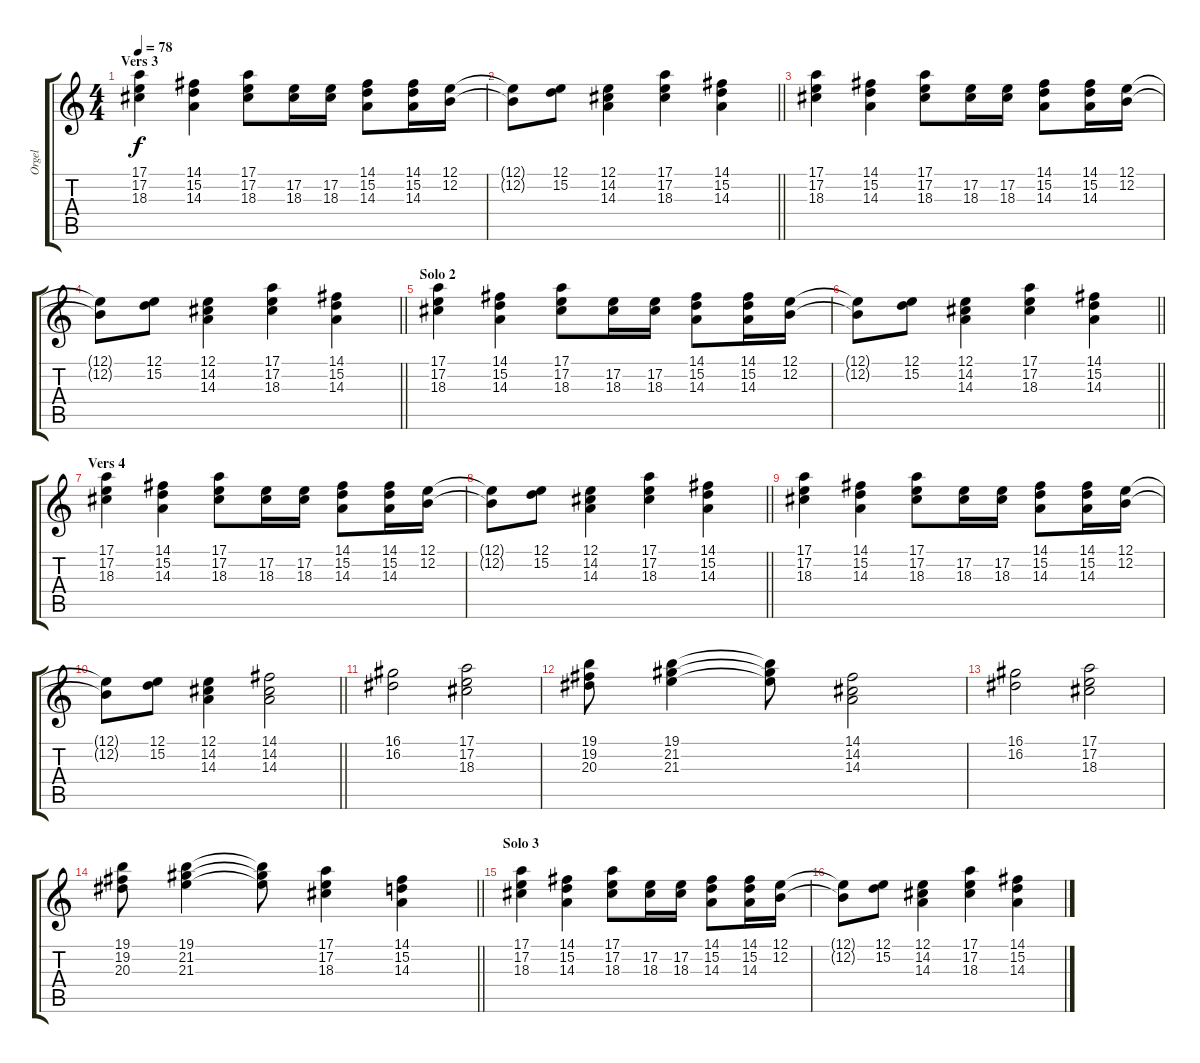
\track ("Orgel" "Orgel") {instrument drawbarorgan}
\staff {score tabs}
\tuning (E4 B3 G3 D3 A2 E2) {hide}
\ts (4 4)
\section ("" "Vers 3")
\tempo 78
\clef g2
\ks c
(17.1 17.2 18.3).4{dy f} (14.1 15.2 14.3).4 (17.1 17.2 18.3).8 (17.2 18.3).16 (17.2 18.3).16 (14.1 15.2 14.3).8 (14.1 15.2 14.3).16 (12.1 12.2).16 |
\barLineRight lightlight
(12.1{t} 12.2{t}).8 (12.1 15.2).8 (12.1 14.2 14.3).4 (17.1 17.2 18.3).4 (14.1 15.2 14.3).4 |
(17.1 17.2 18.3).4 (14.1 15.2 14.3).4 (17.1 17.2 18.3).8 (17.2 18.3).16 (17.2 18.3).16 (14.1 15.2 14.3).8 (14.1 15.2 14.3).16 (12.1 12.2).16 |
\barLineRight lightlight
(12.1{t} 12.2{t}).8 (12.1 15.2).8 (12.1 14.2 14.3).4 (17.1 17.2 18.3).4 (14.1 15.2 14.3).4 |
\section ("" "Solo 2")
(17.1 17.2 18.3).4 (14.1 15.2 14.3).4 (17.1 17.2 18.3).8 (17.2 18.3).16 (17.2 18.3).16 (14.1 15.2 14.3).8 (14.1 15.2 14.3).16 (12.1 12.2).16 |
\barLineRight lightlight
(12.1{t} 12.2{t}).8 (12.1 15.2).8 (12.1 14.2 14.3).4 (17.1 17.2 18.3).4 (14.1 15.2 14.3).4 |
\section ("" "Vers 4")
(17.1 17.2 18.3).4 (14.1 15.2 14.3).4 (17.1 17.2 18.3).8 (17.2 18.3).16 (17.2 18.3).16 (14.1 15.2 14.3).8 (14.1 15.2 14.3).16 (12.1 12.2).16 |
\barLineRight lightlight
(12.1{t} 12.2{t}).8 (12.1 15.2).8 (12.1 14.2 14.3).4 (17.1 17.2 18.3).4 (14.1 15.2 14.3).4 |
(17.1 17.2 18.3).4 (14.1 15.2 14.3).4 (17.1 17.2 18.3).8 (17.2 18.3).16 (17.2 18.3).16 (14.1 15.2 14.3).8 (14.1 15.2 14.3).16 (12.1 12.2).16 |
\barLineRight lightlight
(12.1{t} 12.2{t}).8 (12.1 15.2).8 (12.1 14.2 14.3).4 (14.1 14.2 14.3).2 |
(16.1 16.2).2 (17.1 17.2 18.3).2 |
(19.1 19.2 20.3).8{volume 8} (19.1 21.2 21.3).4 (19.1{t} 21.2{t} 21.3{t}).8 (14.1 14.2 14.3).2{volume 6} |
(16.1 16.2).2 (17.1 17.2 18.3).2 |
\barLineRight lightlight
(19.1 19.2 20.3).8{volume 8} (19.1 21.2 21.3).4 (19.1{t} 21.2{t} 21.3{t}).8 (17.1 17.2 18.3).4{volume 6} (14.1 15.2 14.3).4 |
\section ("" "Solo 3")
(17.1 17.2 18.3).4 (14.1 15.2 14.3).4 (17.1 17.2 18.3).8 (17.2 18.3).16 (17.2 18.3).16 (14.1 15.2 14.3).8 (14.1 15.2 14.3).16 (12.1 12.2).16 |
(12.1{t} 12.2{t}).8 (12.1 15.2).8 (12.1 14.2 14.3).4 (17.1 17.2 18.3).4 (14.1 15.2 14.3).4
